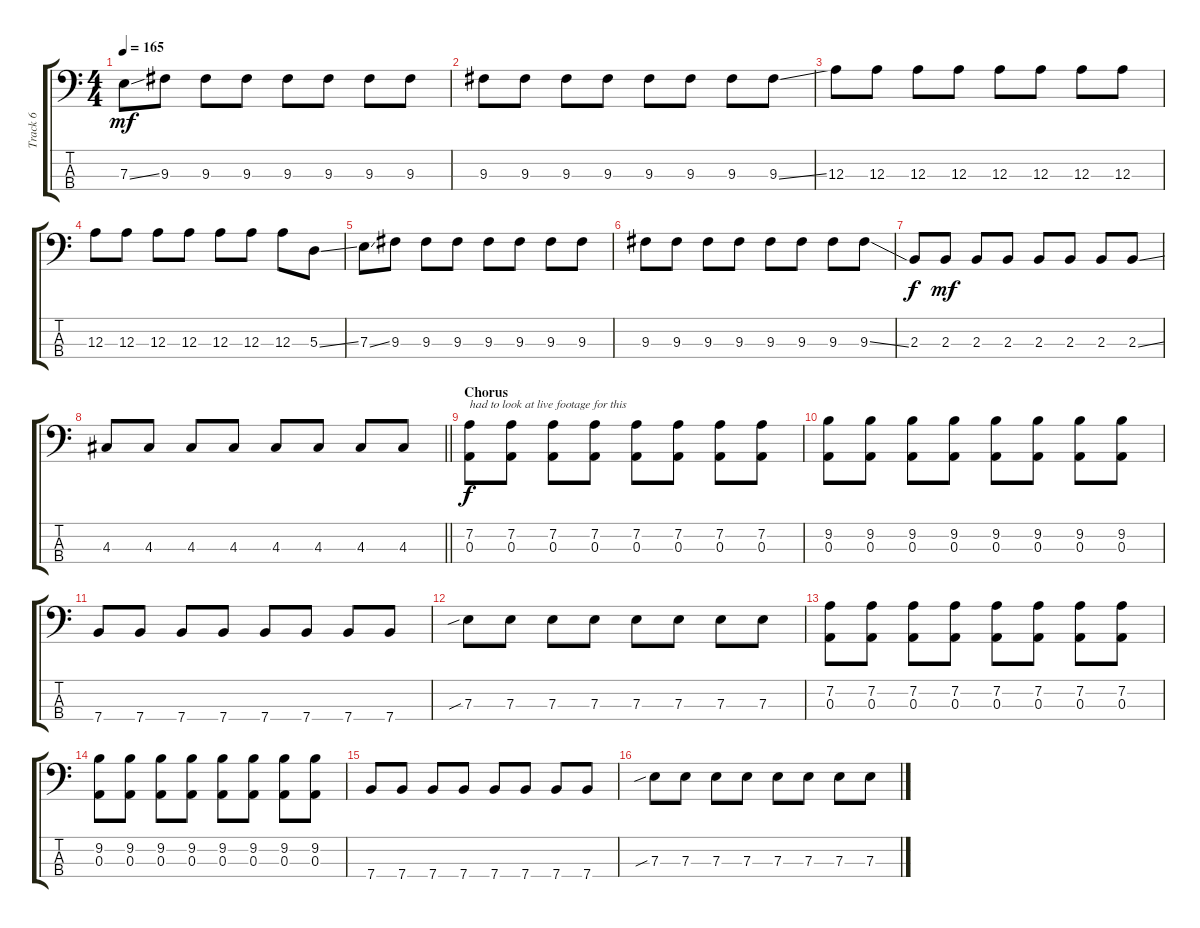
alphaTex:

\track ("Track 6" "Track 6") {instrument electricbassfinger}
\staff {score tabs}
\tuning (G2 D2 A1 E1) {hide}
\ts (4 4)
\tempo 165
\clef f4
\ks c
7.3{ss}.8{dy mf} 9.3.8 9.3.8 9.3.8 9.3.8 9.3.8 9.3.8 9.3.8 |
9.3.8 9.3.8 9.3.8 9.3.8 9.3.8 9.3.8 9.3.8 9.3{ss}.8 |
12.3.8 12.3.8 12.3.8 12.3.8 12.3.8 12.3.8 12.3.8 12.3.8 |
12.3.8 12.3.8 12.3.8 12.3.8 12.3.8 12.3.8 12.3.8 5.3{ss}.8 |
7.3{ss}.8 9.3.8 9.3.8 9.3.8 9.3.8 9.3.8 9.3.8 9.3.8 |
9.3.8 9.3.8 9.3.8 9.3.8 9.3.8 9.3.8 9.3.8 9.3{ss}.8 |
2.3.8{dy f} 2.3.8{dy mf} 2.3.8 2.3.8 2.3.8 2.3.8 2.3.8 2.3{ss}.8 |
\barLineRight lightlight
4.3.8 4.3.8 4.3.8 4.3.8 4.3.8 4.3.8 4.3.8 4.3.8 |
\section ("" "Chorus")
(7.2 0.3).8{txt "had to look at live footage for this" dy f} (7.2 0.3).8 (7.2 0.3).8 (7.2 0.3).8 (7.2 0.3).8 (7.2 0.3).8 (7.2 0.3).8 (7.2 0.3).8 |
(9.2 0.3).8 (9.2 0.3).8 (9.2 0.3).8 (9.2 0.3).8 (9.2 0.3).8 (9.2 0.3).8 (9.2 0.3).8 (9.2 0.3).8 |
7.4.8 7.4.8 7.4.8 7.4.8 7.4.8 7.4.8 7.4.8 7.4.8 |
7.3{sib}.8 7.3.8 7.3.8 7.3.8 7.3.8 7.3.8 7.3.8 7.3.8 |
(7.2 0.3).8 (7.2 0.3).8 (7.2 0.3).8 (7.2 0.3).8 (7.2 0.3).8 (7.2 0.3).8 (7.2 0.3).8 (7.2 0.3).8 |
(9.2 0.3).8 (9.2 0.3).8 (9.2 0.3).8 (9.2 0.3).8 (9.2 0.3).8 (9.2 0.3).8 (9.2 0.3).8 (9.2 0.3).8 |
7.4.8 7.4.8 7.4.8 7.4.8 7.4.8 7.4.8 7.4.8 7.4.8 |
7.3{sib}.8 7.3.8 7.3.8 7.3.8 7.3.8 7.3.8 7.3.8 7.3.8
